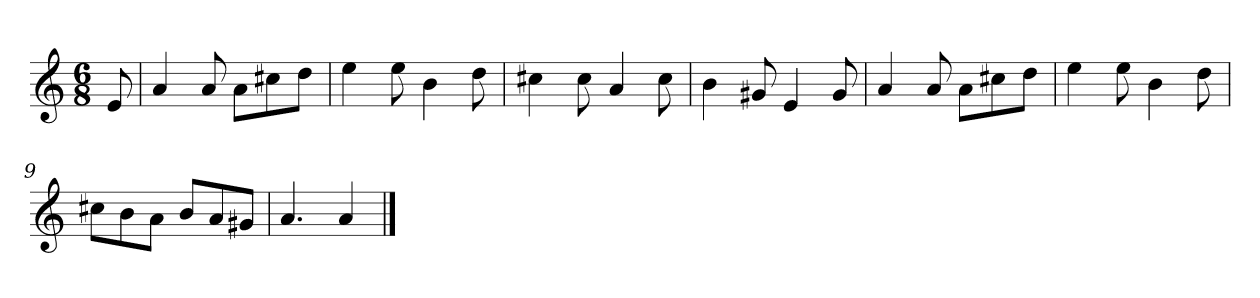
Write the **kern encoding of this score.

**kern
*part1
*staff1
*clefG2
*k[]
*M6/8
=
8e
=1
4a
8a
8a\L
8cc#X\
8dd\J
=2
4ee
8ee
4b
8dd
=4
4cc#X
8cc#
4a
8cc#
=5
4b
8g#X
4e
8g#
=7
4a
8a
8a\L
8cc#X\
8dd\J
=8
4ee
8ee
4b
8dd
=9
8cc#X\L
8b\
8a\J
8b/L
8a/
8g#X/J
=10
4.a
4a
==
*-
